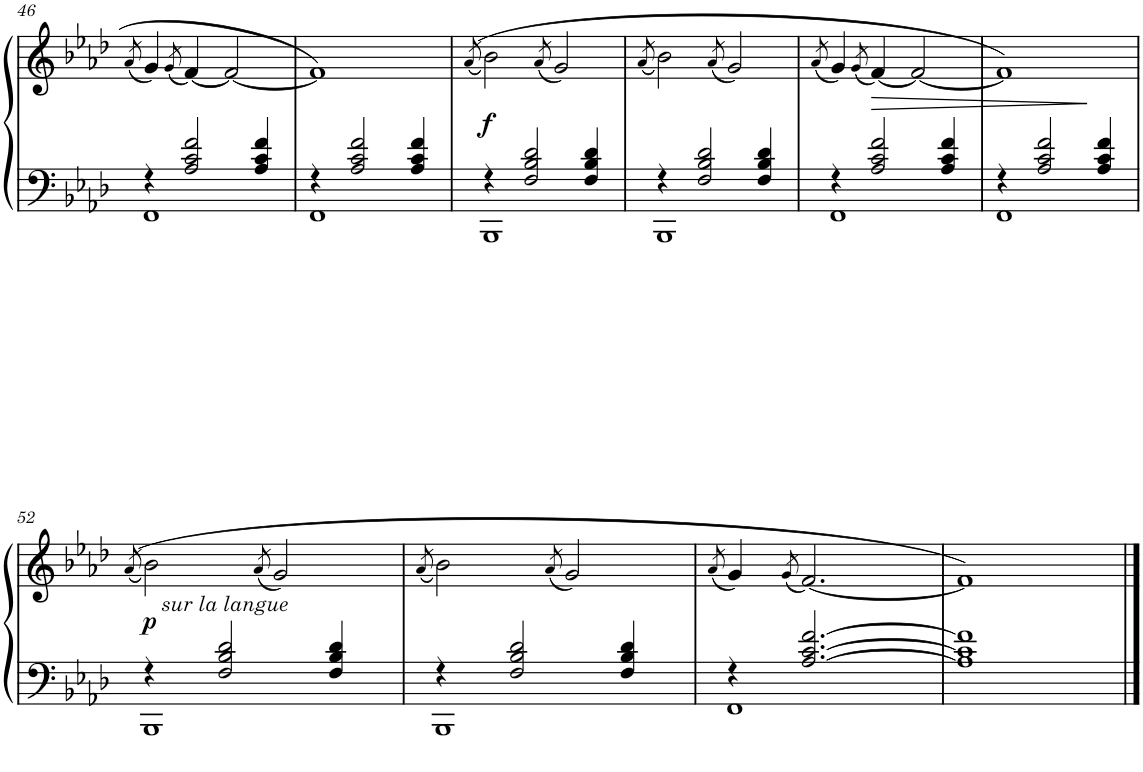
**kern	**kern	**dynam
*part1	*part1	*part1
*staff2	*staff1	*staff1/2
*I"№ 1.	*	*
!!LO:PB:g=z
*clefF4	*clefG2	*
*k[b-e-a-d-]	*k[b-e-a-d-]	*
*M4/4	*M4/4	*
*met(c)	*met(c)	*
=46	=46	=46
.	(8qa-/	.
*^	*	*
4r	1FF	4g/)	.
.	.	(8qg/	.
2A-/ 2c/ 2f/	.	[4f/)	.
.	.	2f/_	.
4A-/ 4c/ 4f/	.	.	.
=47	=47	=47	=47
4r	1FF	1f]	.
2A-/ 2c/ 2f/	.	.	.
4A-/ 4c/ 4f/	.	.	.
=48	=48	=48	=48
.	.	((8qa-/	.
!	!	!	!LO:DY:b
4r	1BBB-	2b-\)	f
2F/ 2B-/ 2d-/	.	.	.
.	.	(8qa-/	.
.	.	2g/)	.
4F/ 4B-/ 4d-/	.	.	.
=49	=49	=49	=49
.	.	(8qa-/	.
4r	1BBB-	2b-\)	.
2F/ 2B-/ 2d-/	.	.	.
.	.	(8qa-/	.
.	.	2g/)	.
4F/ 4B-/ 4d-/	.	.	.
=50	=50	=50	=50
.	.	(8qa-/	.
4r	1FF	4g/)	.
.	.	(8qg/	.
2A-/ 2c/ 2f/	.	[4f/)	.
.	.	2f/_	.
4A-/ 4c/ 4f/	.	.	.
=51	=51	=51	=51
4r	1FF	1f])	.
2A-/ 2c/ 2f/	.	.	.
4A-/ 4c/ 4f/	.	.	.
!!LO:LB:g=z
=52	=52	=52	=52
.	.	((8qa-/	.
!	!	!LO:TX:b:i:t=sur la langue	!
!	!	!	!LO:DY:b
4r	1BBB-	2b-\)	p
2F/ 2B-/ 2d-/	.	.	.
.	.	(8qa-/	.
.	.	2g/)	.
4F/ 4B-/ 4d-/	.	.	.
=53	=53	=53	=53
.	.	(8qa-/	.
4r	1BBB-	2b-\)	.
2F/ 2B-/ 2d-/	.	.	.
.	.	(8qa-/	.
.	.	2g/)	.
4F/ 4B-/ 4d-/	.	.	.
=54	=54	=54	=54
.	.	(8qa-/	.
4r	1FF	4g/)	.
.	.	(8qg/	.
[2.A-/ [2.c/ [2.f/	.	[2.f/)	.
*v	*v	*	*
=55	=55	=55
1A-] 1c] 1f]	1f])	.
==	==	==
*-	*-	*-
